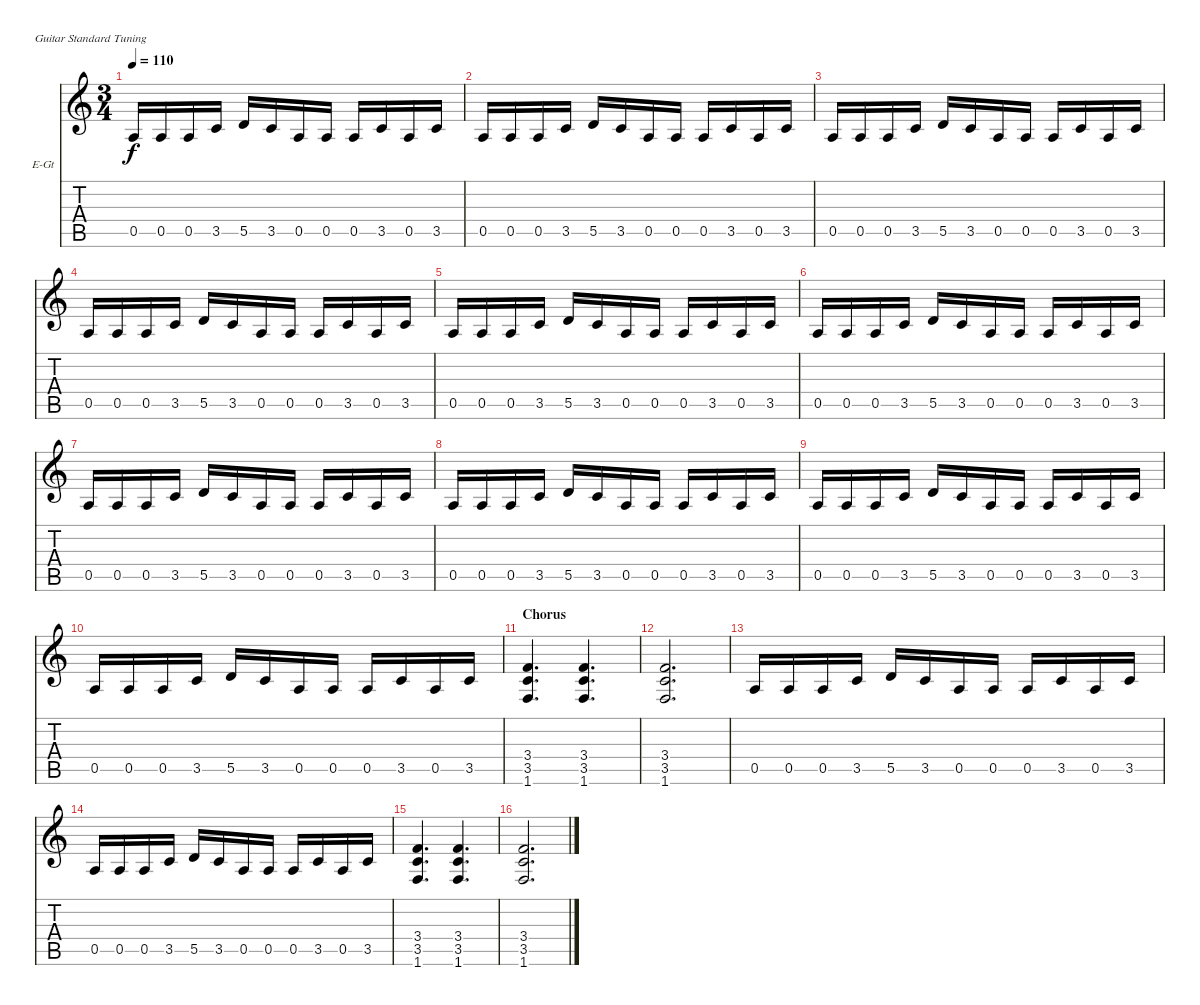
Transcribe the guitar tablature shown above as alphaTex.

\defaultSystemsLayout 4
\bracketExtendMode nobrackets
\firstSystemTrackNameOrientation horizontal
\otherSystemsTrackNameOrientation horizontal
\track ("Electric Guitar" "E-Gt") {instrument overdrivenguitar}
\staff {score tabs}
\tuning (E4 B3 G3 D3 A2 E2)
\ts (3 4)
\tempo 110
\clef g2
\ks c
0.5.16{dy f} 0.5.16 0.5.16 3.5.16 5.5.16 3.5.16 0.5.16 0.5.16 0.5.16 3.5.16 0.5.16 3.5.16 |
0.5.16 0.5.16 0.5.16 3.5.16 5.5.16 3.5.16 0.5.16 0.5.16 0.5.16 3.5.16 0.5.16 3.5.16 |
0.5.16 0.5.16 0.5.16 3.5.16 5.5.16 3.5.16 0.5.16 0.5.16 0.5.16 3.5.16 0.5.16 3.5.16 |
0.5.16 0.5.16 0.5.16 3.5.16 5.5.16 3.5.16 0.5.16 0.5.16 0.5.16 3.5.16 0.5.16 3.5.16 |
0.5.16 0.5.16 0.5.16 3.5.16 5.5.16 3.5.16 0.5.16 0.5.16 0.5.16 3.5.16 0.5.16 3.5.16 |
0.5.16 0.5.16 0.5.16 3.5.16 5.5.16 3.5.16 0.5.16 0.5.16 0.5.16 3.5.16 0.5.16 3.5.16 |
0.5.16 0.5.16 0.5.16 3.5.16 5.5.16 3.5.16 0.5.16 0.5.16 0.5.16 3.5.16 0.5.16 3.5.16 |
0.5.16 0.5.16 0.5.16 3.5.16 5.5.16 3.5.16 0.5.16 0.5.16 0.5.16 3.5.16 0.5.16 3.5.16 |
0.5.16 0.5.16 0.5.16 3.5.16 5.5.16 3.5.16 0.5.16 0.5.16 0.5.16 3.5.16 0.5.16 3.5.16 |
0.5.16 0.5.16 0.5.16 3.5.16 5.5.16 3.5.16 0.5.16 0.5.16 0.5.16 3.5.16 0.5.16 3.5.16 |
\section ("" "Chorus")
(3.5 1.6 3.4).4{d} (1.6 3.5 3.4).4{d} |
(1.6 3.5 3.4).2{d} |
0.5.16 0.5.16 0.5.16 3.5.16 5.5.16 3.5.16 0.5.16 0.5.16 0.5.16 3.5.16 0.5.16 3.5.16 |
0.5.16 0.5.16 0.5.16 3.5.16 5.5.16 3.5.16 0.5.16 0.5.16 0.5.16 3.5.16 0.5.16 3.5.16 |
(3.5 1.6 3.4).4{d} (1.6 3.5 3.4).4{d} |
(1.6 3.5 3.4).2{d}
